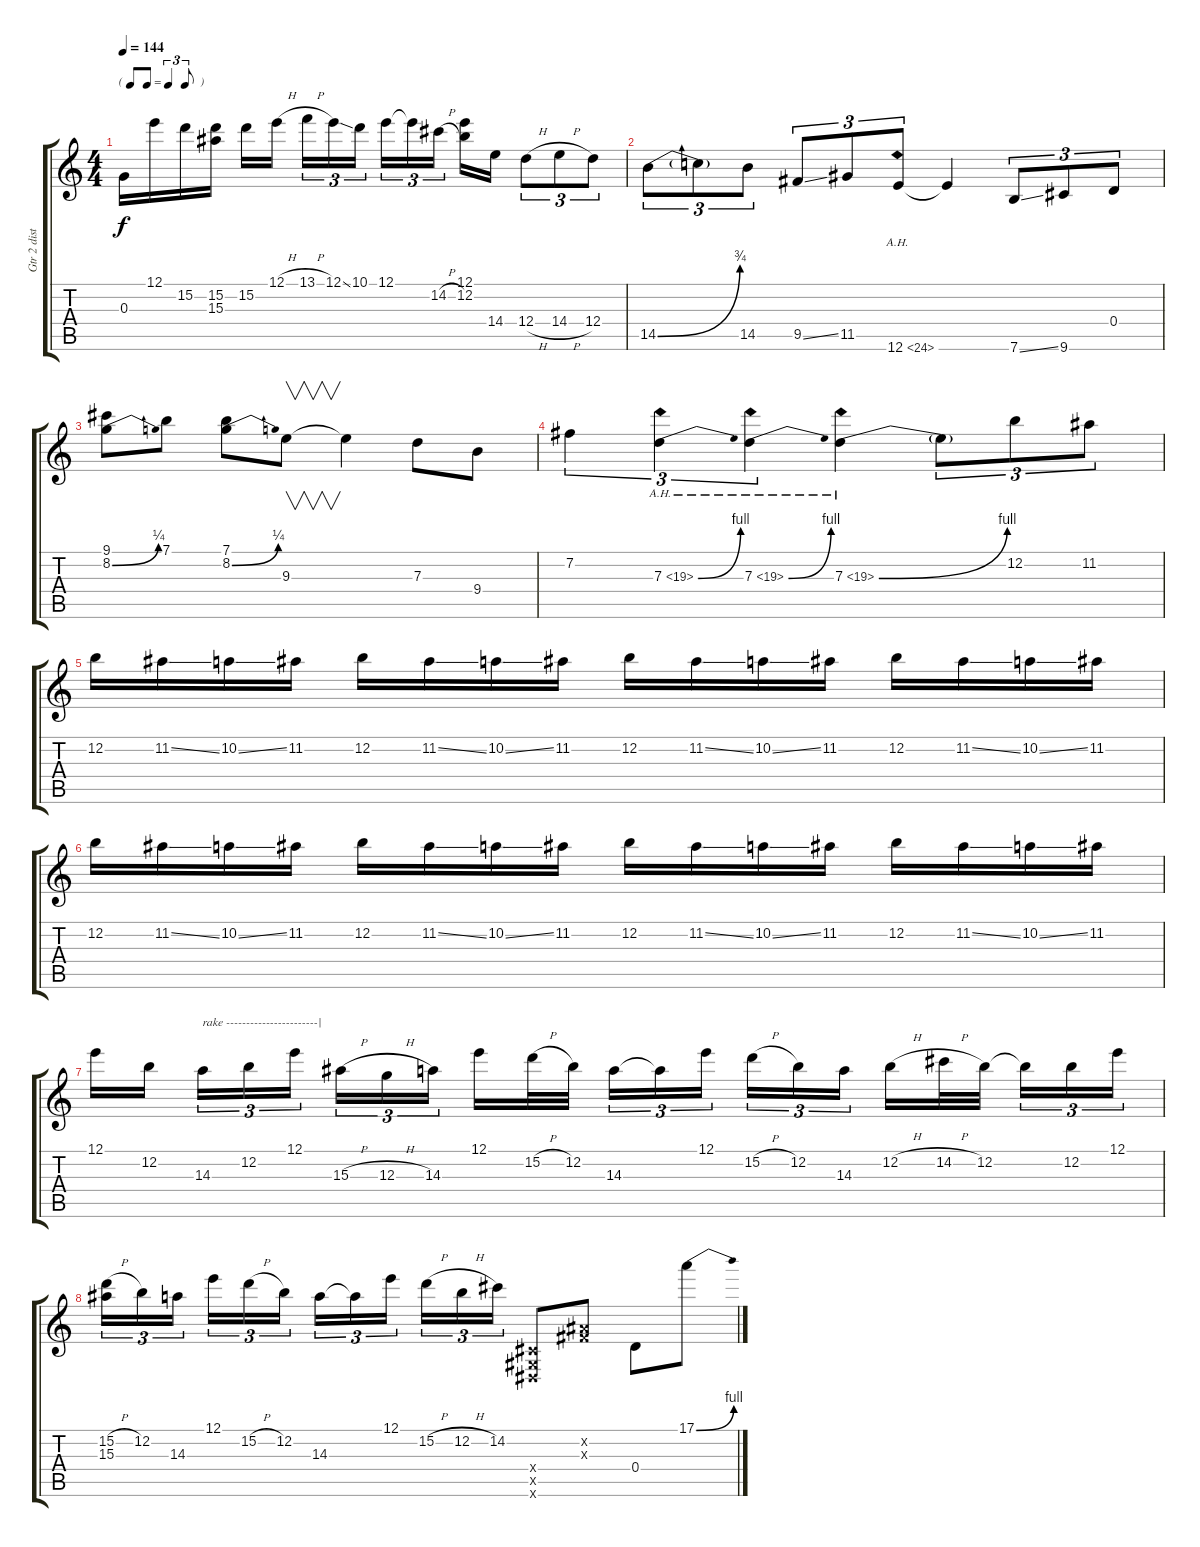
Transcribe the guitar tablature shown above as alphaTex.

\track ("Gtr 2 distorsion" "Gtr 2 dist") {instrument distortionguitar}
\staff {score tabs}
\tuning (E4 B3 G3 D3 A2 E2) {hide}
\ts (4 4)
\tf triplet8th
\tempo 144
\clef g2
\ks c
0.3.16{dy f} 12.1.16 15.2.16 (15.2 15.3).16 15.2.16 12.1{h}.16 13.1{h}.16{tu (3 2)} 12.1{ss}.16{tu (3 2)} 10.1.16{tu (3 2)} 12.1.16{tu (3 2)} 12.1{t}.16{tu (3 2)} 14.2{h}.16{tu (3 2)} (12.1 12.2).16 14.4.16 12.4{h}.8{tu (3 2)} 14.4{h}.8{tu (3 2)} 12.4.8{tu (3 2)} |
14.5{be (bend 0 0 60 3)}.8{tu (3 2)} 14.5{t}.8{tu (3 2)} 14.5.8{tu (3 2)} 9.5{ss}.8{tu (3 2)} 11.5.8{tu (3 2)} 12.6{ah 12}.8{tu (3 2)} 12.6{t}.4 7.6{ss}.8{tu (3 2)} 9.6.8{tu (3 2)} 0.4.8{tu (3 2)} |
(9.1 8.2{be (bend 0 0 60 1)}).8 7.1.8 (7.1 8.2{be (bend 0 0 60 1)}).8 9.3.8{v} 9.3{t}.4 7.3.8 9.4.8 |
7.2.4{tu (3 2)} 7.3{be (bend 0 0 60 4) ah 12}.4{tu (3 2)} 7.3{be (bend 0 0 60 4) ah 12}.4{tu (3 2)} 7.3{be (bend 0 0 60 4) ah 12}.4 7.3{t}.8{tu (3 2)} 12.2.8{tu (3 2)} 11.2.8{tu (3 2)} |
12.2.16 11.2{ss}.16 10.2{ss}.16 11.2.16 12.2.16 11.2{ss}.16 10.2{ss}.16 11.2.16 12.2.16 11.2{ss}.16 10.2{ss}.16 11.2.16 12.2.16 11.2{ss}.16 10.2{ss}.16 11.2.16 |
12.2.16 11.2{ss}.16 10.2{ss}.16 11.2.16 12.2.16 11.2{ss}.16 10.2{ss}.16 11.2.16 12.2.16 11.2{ss}.16 10.2{ss}.16 11.2.16 12.2.16 11.2{ss}.16 10.2{ss}.16 11.2.16 |
12.1.16 12.2.16 14.3.16{tu (3 2) txt "rake -----------------------|"} 12.2.16{tu (3 2)} 12.1.16{tu (3 2)} 15.3{h}.16{tu (3 2)} 12.3{h}.16{tu (3 2)} 14.3.16{tu (3 2)} 12.1.16 15.2{h}.32 12.2.32 14.3.16{tu (3 2)} 14.3{t}.16{tu (3 2)} 12.1.16{tu (3 2)} 15.2{h}.16{tu (3 2)} 12.2.16{tu (3 2)} 14.3.16{tu (3 2)} 12.2{h}.16 14.2{h}.32 12.2.32 12.2{t}.16{tu (3 2)} 12.2.16{tu (3 2)} 12.1.16{tu (3 2)} |
(15.2{h} 15.3).16{tu (3 2)} 12.2.16{tu (3 2)} 14.3.16{tu (3 2)} 12.1.16{tu (3 2)} 15.2{h}.16{tu (3 2)} 12.2.16{tu (3 2)} 14.3.16{tu (3 2)} 14.3{t}.16{tu (3 2)} 12.1.16{tu (3 2)} 15.2{h}.16{tu (3 2)} 12.2{h}.16{tu (3 2)} 14.2.16{tu (3 2)} (-1.4{x} -1.5{x} -1.6{x}).8 (-1.2{x} -1.3{x}).8 0.4.8 17.1{be (bend 0 0 60 4)}.8
